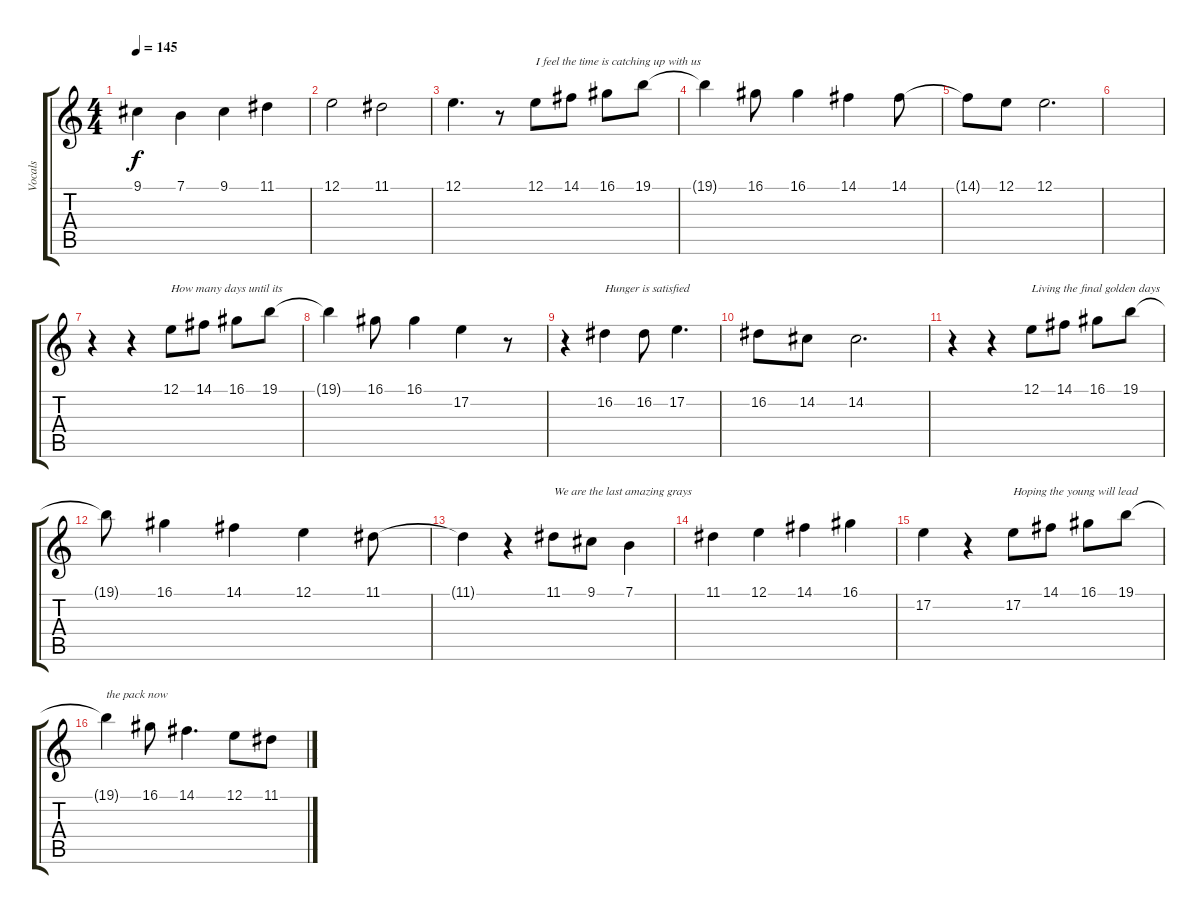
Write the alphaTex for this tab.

\track ("Vocals" "Vocals") {instrument synthbrass1}
\staff {score tabs}
\tuning (E4 B3 G3 D3 A2 E2) {hide}
\ts (4 4)
\tempo 145
\clef g2
\ks c
9.1.4{dy f} 7.1.4 9.1.4 11.1.4 |
12.1.2 11.1.2 |
12.1.4{d} r.8 12.1.8{txt "I feel the time is catching up with us"} 14.1.8 16.1.8 19.1.8 |
19.1{t}.4 16.1.8 16.1.4 14.1.4 14.1.8 |
14.1{t}.8 12.1.8 12.1.2{d} |
|
r.4 r.4 12.1.8{txt "How many days until its"} 14.1.8 16.1.8 19.1.8 |
19.1{t}.4 16.1.8 16.1.4 17.2.4 r.8 |
r.4 16.2.4{txt "Hunger is satisfied"} 16.2.8 17.2.4{d} |
16.2.8 14.2.8 14.2.2{d} |
r.4 r.4 12.1.8{txt "Living the final golden days"} 14.1.8 16.1.8 19.1.8 |
19.1{t}.8 16.1.4 14.1.4 12.1.4 11.1.8 |
11.1{t}.4 r.4 11.1.8{txt "We are the last amazing grays"} 9.1.8 7.1.4 |
11.1.4 12.1.4 14.1.4 16.1.4 |
17.2.4 r.4 17.2.8{txt "Hoping the young will lead"} 14.1.8 16.1.8 19.1.8 |
19.1{t}.4{txt "the pack now"} 16.1.8 14.1.4{d} 12.1.8 11.1.8
